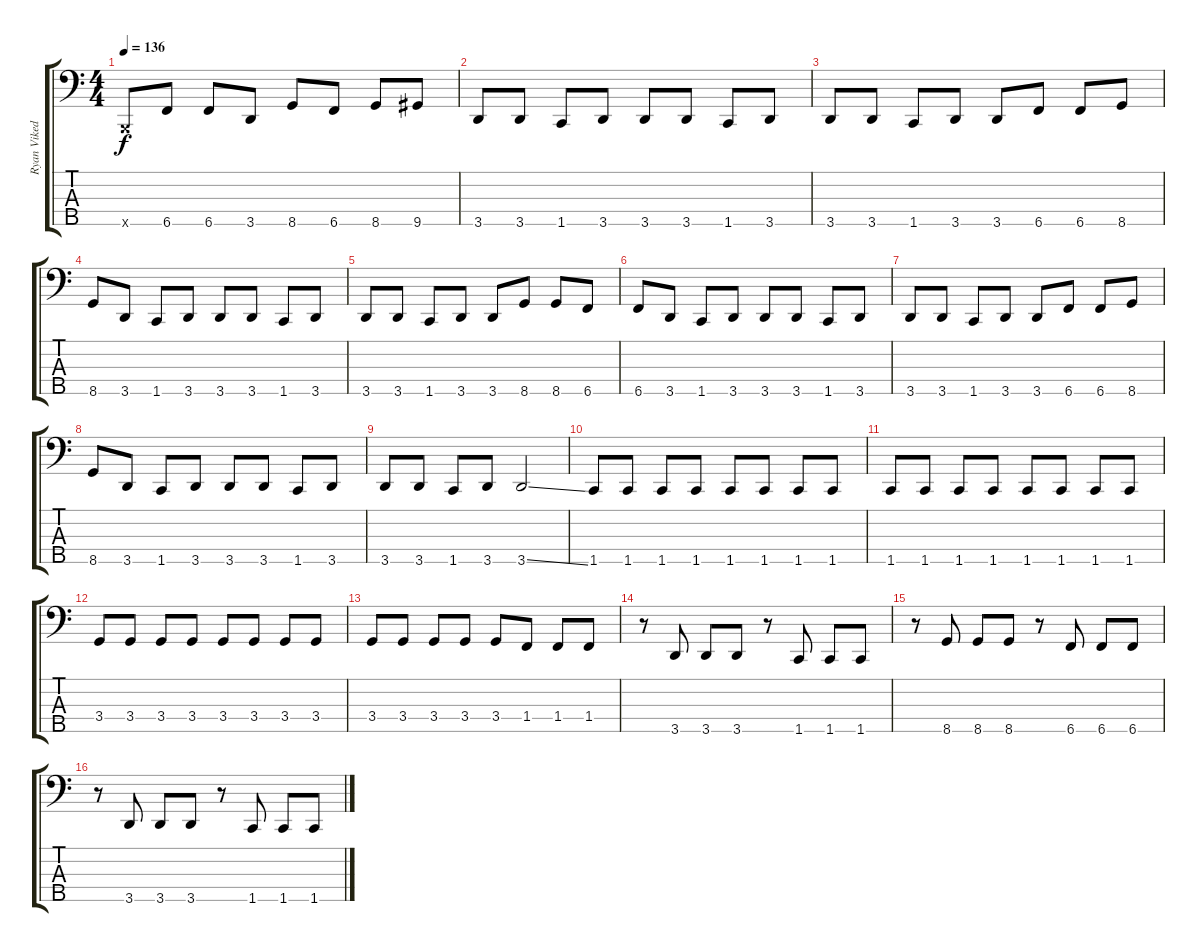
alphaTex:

\track ("Ryan Vikedal" "Ryan Viked") {instrument electricbasspick}
\staff {score tabs}
\tuning (G2 D2 A1 E1 B0) {hide}
\ts (4 4)
\tempo 136
\clef f4
\ks c
0.5{x}.8{dy f} 6.5.8 6.5.8 3.5.8 8.5.8 6.5.8 8.5.8 9.5.8 |
3.5.8 3.5.8 1.5.8 3.5.8 3.5.8 3.5.8 1.5.8 3.5.8 |
3.5.8 3.5.8 1.5.8 3.5.8 3.5.8 6.5.8 6.5.8 8.5.8 |
8.5.8 3.5.8 1.5.8 3.5.8 3.5.8 3.5.8 1.5.8 3.5.8 |
3.5.8 3.5.8 1.5.8 3.5.8 3.5.8 8.5.8 8.5.8 6.5.8 |
6.5.8 3.5.8 1.5.8 3.5.8 3.5.8 3.5.8 1.5.8 3.5.8 |
3.5.8 3.5.8 1.5.8 3.5.8 3.5.8 6.5.8 6.5.8 8.5.8 |
8.5.8 3.5.8 1.5.8 3.5.8 3.5.8 3.5.8 1.5.8 3.5.8 |
3.5.8 3.5.8 1.5.8 3.5.8 3.5{ss}.2 |
1.5.8 1.5.8 1.5.8 1.5.8 1.5.8 1.5.8 1.5.8 1.5.8 |
1.5.8 1.5.8 1.5.8 1.5.8 1.5.8 1.5.8 1.5.8 1.5.8 |
3.4.8 3.4.8 3.4.8 3.4.8 3.4.8 3.4.8 3.4.8 3.4.8 |
3.4.8 3.4.8 3.4.8 3.4.8 3.4.8 1.4.8 1.4.8 1.4.8 |
r.8 3.5.8 3.5.8 3.5.8 r.8 1.5.8 1.5.8 1.5.8 |
r.8 8.5.8 8.5.8 8.5.8 r.8 6.5.8 6.5.8 6.5.8 |
r.8 3.5.8 3.5.8 3.5.8 r.8 1.5.8 1.5.8 1.5.8
